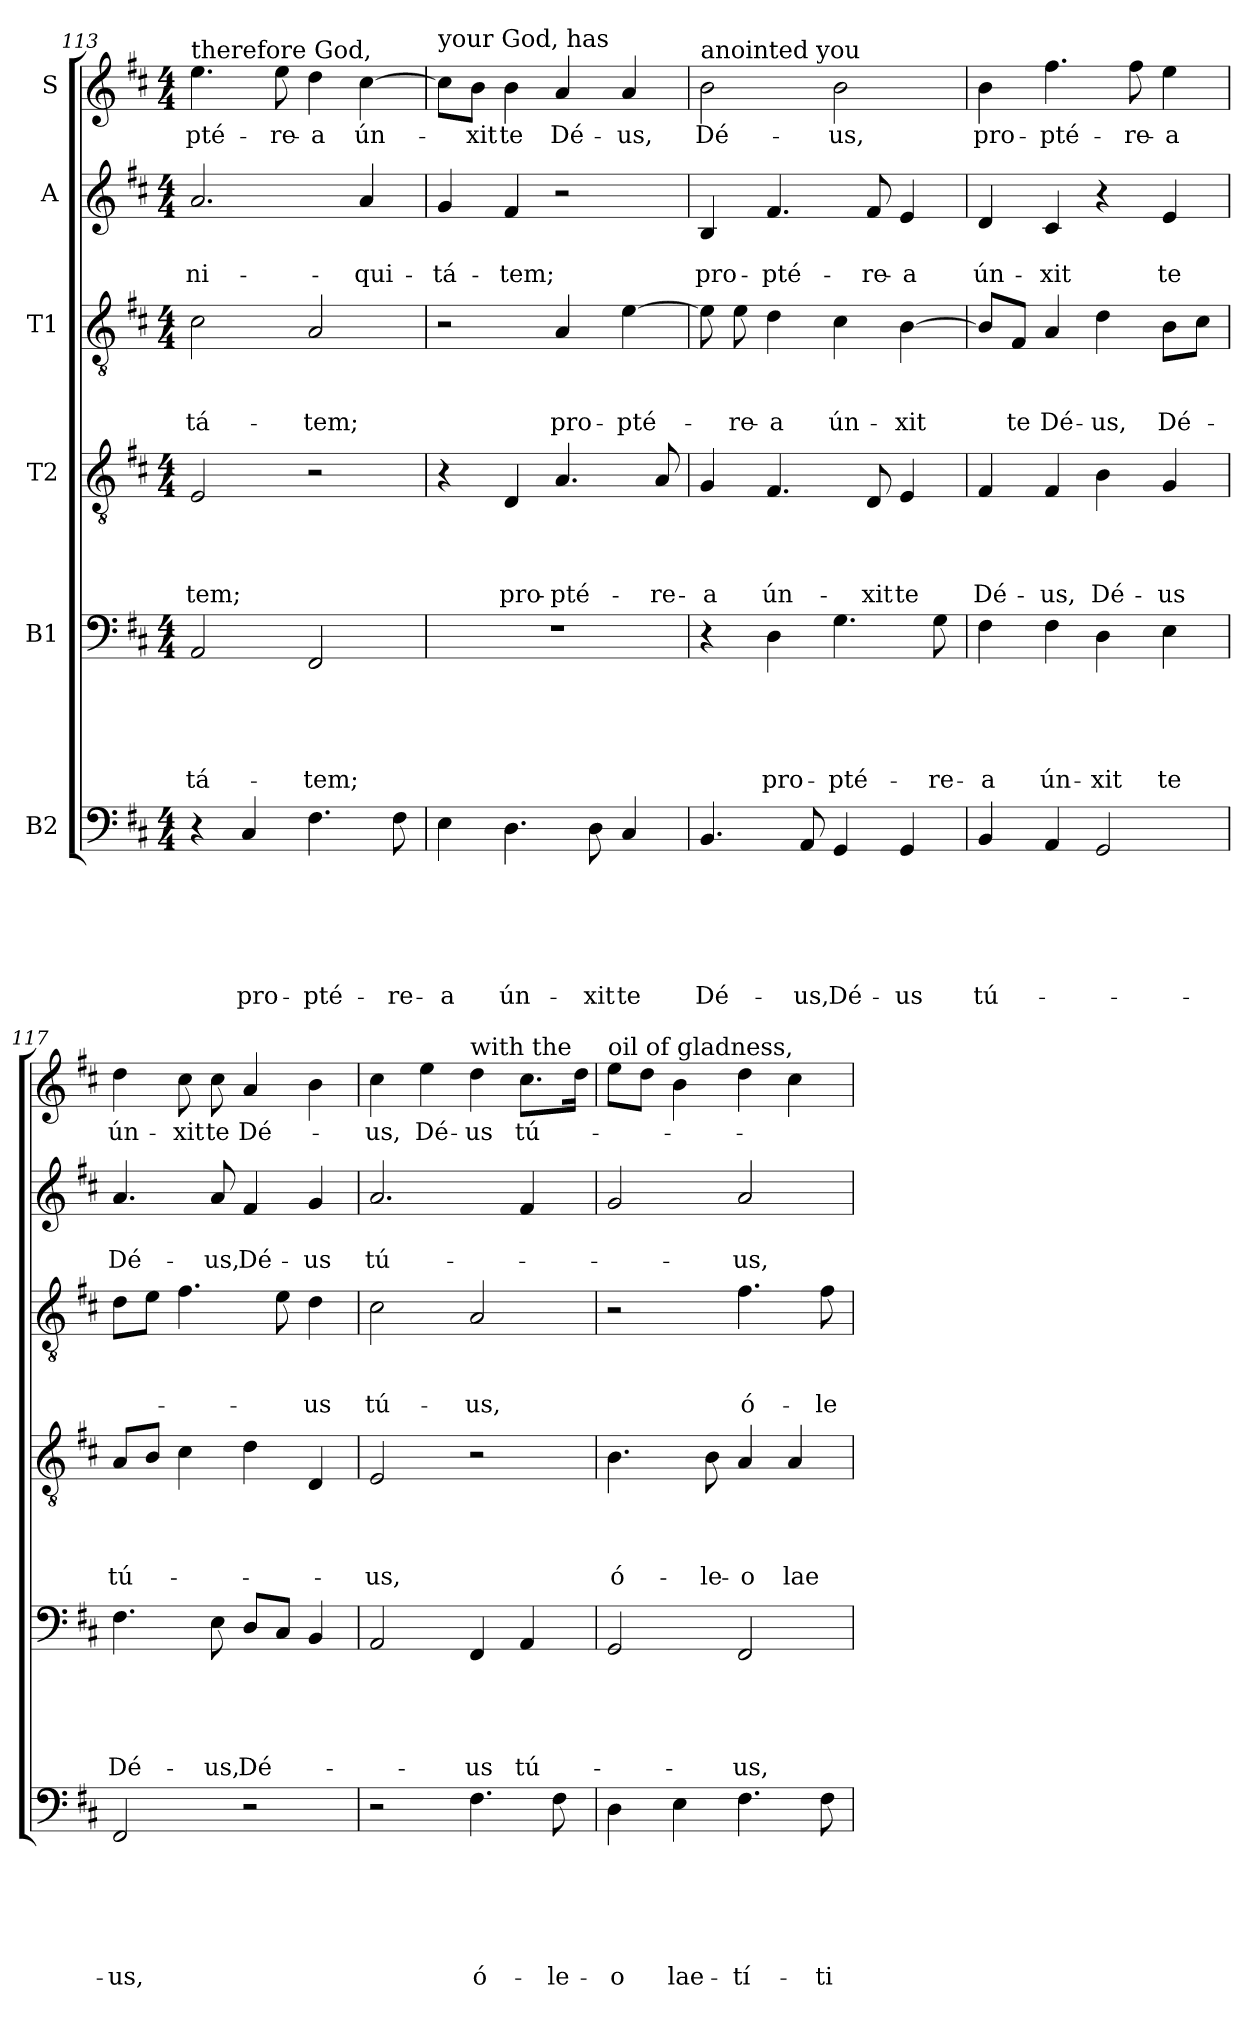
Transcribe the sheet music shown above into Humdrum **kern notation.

**kern	**text	**text	**text	**text	**text	**text	**kern	**text	**text	**text	**text	**text	**kern	**text	**text	**text	**text	**kern	**text	**text	**text	**kern	**text	**text	**kern	**text
*part6	*part6	*part6	*part6	*part6	*part6	*part6	*part5	*part5	*part5	*part5	*part5	*part5	*part4	*part4	*part4	*part4	*part4	*part3	*part3	*part3	*part3	*part2	*part2	*part2	*part1	*part1
*staff6	*staff6	*staff6	*staff6	*staff6	*staff6	*staff6	*staff5	*staff5	*staff5	*staff5	*staff5	*staff5	*staff4	*staff4	*staff4	*staff4	*staff4	*staff3	*staff3	*staff3	*staff3	*staff2	*staff2	*staff2	*staff1	*staff1
*I"B2	*	*	*	*	*	*	*I"B1	*	*	*	*	*	*I"T2	*	*	*	*	*I"T1	*	*	*	*I"A	*	*	*I"S	*
*clefF4	*	*	*	*	*	*	*clefF4	*	*	*	*	*	*clefGv2	*	*	*	*	*clefGv2	*	*	*	*clefG2	*	*	*clefG2	*
*k[f#c#]	*	*	*	*	*	*	*k[f#c#]	*	*	*	*	*	*k[f#c#]	*	*	*	*	*k[f#c#]	*	*	*	*k[f#c#]	*	*	*k[f#c#]	*
*D:	*	*	*	*	*	*	*D:	*	*	*	*	*	*D:	*	*	*	*	*D:	*	*	*	*D:	*	*	*D:	*
*M4/4	*	*	*	*	*	*	*M4/4	*	*	*	*	*	*M4/4	*	*	*	*	*M4/4	*	*	*	*M4/4	*	*	*M4/4	*
=113	=113	=113	=113	=113	=113	=113	=113	=113	=113	=113	=113	=113	=113	=113	=113	=113	=113	=113	=113	=113	=113	=113	=113	=113	=113	=113
!	!	!	!	!	!	!	!	!	!	!	!	!	!	!	!	!	!	!	!	!	!	!	!	!	!LO:TX:a:t=therefore God,	!
!	!	!	!	!	!	!	!	!	!	!	!	!LO:LY:b	!	!	!	!	!LO:LY:b	!	!	!	!LO:LY:b	!	!	!LO:LY:b	!	!LO:LY:b
4r	.	.	.	.	.	.	2AA/	.	.	.	.	-tá-	2E/	.	.	.	-tem;	2c#\	.	.	-tá-	2.a/	.	-ni-	4.ee\	-pté-
!	!	!	!	!	!	!LO:LY:b	!	!	!	!	!	!	!	!	!	!	!	!	!	!	!	!	!	!	!	!
4C#/	.	.	.	.	.	pro-	.	.	.	.	.	.	.	.	.	.	.	.	.	.	.	.	.	.	.	.
!	!	!	!	!	!	!	!	!	!	!	!	!	!	!	!	!	!	!	!	!	!	!	!	!	!	!LO:LY:b
.	.	.	.	.	.	.	.	.	.	.	.	.	.	.	.	.	.	.	.	.	.	.	.	.	8ee\	-re-
!	!	!	!	!	!	!LO:LY:b	!	!	!	!	!	!LO:LY:b	!	!	!	!	!	!	!	!	!LO:LY:b	!	!	!	!	!LO:LY:b
4.F#\	.	.	.	.	.	-pté-	2FF#/	.	.	.	.	-tem;	2r	.	.	.	.	2A/	.	.	-tem;	.	.	.	4dd\	-a
!	!	!	!	!	!	!	!	!	!	!	!	!	!	!	!	!	!	!	!	!	!	!	!	!LO:LY:b	!	!LO:LY:b
.	.	.	.	.	.	.	.	.	.	.	.	.	.	.	.	.	.	.	.	.	.	4a/	.	-qui-	[4cc#\	ún-
!	!	!	!	!	!	!LO:LY:b	!	!	!	!	!	!	!	!	!	!	!	!	!	!	!	!	!	!	!	!
8F#\	.	.	.	.	.	-re-	.	.	.	.	.	.	.	.	.	.	.	.	.	.	.	.	.	.	.	.
=114	=114	=114	=114	=114	=114	=114	=114	=114	=114	=114	=114	=114	=114	=114	=114	=114	=114	=114	=114	=114	=114	=114	=114	=114	=114	=114
!	!	!	!	!	!	!	!	!	!	!	!	!	!	!	!	!	!	!	!	!	!	!	!	!	!LO:TX:a:t=your God, has	!
!	!	!	!	!	!	!LO:LY:b	!	!	!	!	!	!	!	!	!	!	!	!	!	!	!	!	!	!LO:LY:b	!	!
4E\	.	.	.	.	.	-a	1r	.	.	.	.	.	4r	.	.	.	.	2r	.	.	.	4g/	.	-tá-	8cc#\L]	.
!	!	!	!	!	!	!	!	!	!	!	!	!	!	!	!	!	!	!	!	!	!	!	!	!	!	!LO:LY:b
.	.	.	.	.	.	.	.	.	.	.	.	.	.	.	.	.	.	.	.	.	.	.	.	.	8b\J	-xit
!	!	!	!	!	!	!LO:LY:b	!	!	!	!	!	!	!	!	!	!	!LO:LY:b	!	!	!	!	!	!	!LO:LY:b	!	!LO:LY:b
4.D\	.	.	.	.	.	ún-	.	.	.	.	.	.	4D/	.	.	.	pro-	.	.	.	.	4f#/	.	-tem;	4b\	te
!	!	!	!	!	!	!	!	!	!	!	!	!	!	!	!	!	!LO:LY:b	!	!	!	!LO:LY:b	!	!	!	!	!LO:LY:b
.	.	.	.	.	.	.	.	.	.	.	.	.	4.A/	.	.	.	-pté-	4A/	.	.	pro-	2r	.	.	4a/	Dé-
!	!	!	!	!	!	!LO:LY:b	!	!	!	!	!	!	!	!	!	!	!	!	!	!	!	!	!	!	!	!
8D\	.	.	.	.	.	-xit	.	.	.	.	.	.	.	.	.	.	.	.	.	.	.	.	.	.	.	.
!	!	!	!	!	!	!LO:LY:b	!	!	!	!	!	!	!	!	!	!	!	!	!	!	!LO:LY:b	!	!	!	!	!LO:LY:b
4C#/	.	.	.	.	.	te	.	.	.	.	.	.	.	.	.	.	.	[4e\	.	.	-pté-	.	.	.	4a/	-us,
!	!	!	!	!	!	!	!	!	!	!	!	!	!	!	!	!	!LO:LY:b	!	!	!	!	!	!	!	!	!
.	.	.	.	.	.	.	.	.	.	.	.	.	8A/	.	.	.	-re-	.	.	.	.	.	.	.	.	.
=115	=115	=115	=115	=115	=115	=115	=115	=115	=115	=115	=115	=115	=115	=115	=115	=115	=115	=115	=115	=115	=115	=115	=115	=115	=115	=115
!	!	!	!	!	!	!	!	!	!	!	!	!	!	!	!	!	!	!	!	!	!	!	!	!	!LO:TX:a:t=anointed you	!
!	!	!	!	!	!	!LO:LY:b	!	!	!	!	!	!	!	!	!	!	!LO:LY:b	!	!	!	!	!	!	!LO:LY:b	!	!LO:LY:b
4.BB/	.	.	.	.	.	Dé-	4r	.	.	.	.	.	4G/	.	.	.	-a	8e\]	.	.	.	4B/	.	pro-	2b\	Dé-
!	!	!	!	!	!	!	!	!	!	!	!	!	!	!	!	!	!	!	!	!	!LO:LY:b	!	!	!	!	!
.	.	.	.	.	.	.	.	.	.	.	.	.	.	.	.	.	.	8e\	.	.	-re-	.	.	.	.	.
!	!	!	!	!	!	!	!	!	!	!	!	!LO:LY:b	!	!	!	!	!LO:LY:b	!	!	!	!LO:LY:b	!	!	!LO:LY:b	!	!
.	.	.	.	.	.	.	4D\	.	.	.	.	pro-	4.F#/	.	.	.	ún-	4d\	.	.	-a	4.f#/	.	-pté-	.	.
!	!	!	!	!	!	!LO:LY:b	!	!	!	!	!	!	!	!	!	!	!	!	!	!	!	!	!	!	!	!
8AA/	.	.	.	.	.	-us,	.	.	.	.	.	.	.	.	.	.	.	.	.	.	.	.	.	.	.	.
!	!	!	!	!	!	!LO:LY:b	!	!	!	!	!	!LO:LY:b	!	!	!	!	!	!	!	!	!LO:LY:b	!	!	!	!	!LO:LY:b
4GG/	.	.	.	.	.	Dé-	4.G\	.	.	.	.	-pté-	.	.	.	.	.	4c#\	.	.	ún-	.	.	.	2b\	-us,
!	!	!	!	!	!	!	!	!	!	!	!	!	!	!	!	!	!LO:LY:b	!	!	!	!	!	!	!LO:LY:b	!	!
.	.	.	.	.	.	.	.	.	.	.	.	.	8D/	.	.	.	-xit	.	.	.	.	8f#/	.	-re-	.	.
!	!	!	!	!	!	!LO:LY:b	!	!	!	!	!	!	!	!	!	!	!LO:LY:b	!	!	!	!LO:LY:b	!	!	!LO:LY:b	!	!
4GG/	.	.	.	.	.	-us	.	.	.	.	.	.	4E/	.	.	.	te	[4B\	.	.	-xit	4e/	.	-a	.	.
!	!	!	!	!	!	!	!	!	!	!	!	!LO:LY:b	!	!	!	!	!	!	!	!	!	!	!	!	!	!
.	.	.	.	.	.	.	8G\	.	.	.	.	-re-	.	.	.	.	.	.	.	.	.	.	.	.	.	.
!!LO:PB:g=z
=116	=116	=116	=116	=116	=116	=116	=116	=116	=116	=116	=116	=116	=116	=116	=116	=116	=116	=116	=116	=116	=116	=116	=116	=116	=116	=116
!	!	!	!	!	!	!LO:LY:b	!	!	!	!	!	!LO:LY:b	!	!	!	!	!LO:LY:b	!	!	!	!	!	!	!LO:LY:b	!	!LO:LY:b
4BB/	.	.	.	.	.	tú-	4F#\	.	.	.	.	-a	4F#/	.	.	.	Dé-	8B/L]	.	.	.	4d/	.	ún-	4b\	pro-
!	!	!	!	!	!	!	!	!	!	!	!	!	!	!	!	!	!	!	!	!	!LO:LY:b	!	!	!	!	!
.	.	.	.	.	.	.	.	.	.	.	.	.	.	.	.	.	.	8F#/J	.	.	te	.	.	.	.	.
!	!	!	!	!	!	!	!	!	!	!	!	!LO:LY:b	!	!	!	!	!LO:LY:b	!	!	!	!LO:LY:b	!	!	!LO:LY:b	!	!LO:LY:b
4AA/	.	.	.	.	.	.	4F#\	.	.	.	.	ún-	4F#/	.	.	.	-us,	4A/	.	.	Dé-	4c#/	.	-xit	4.ff#\	-pté-
!	!	!	!	!	!	!	!	!	!	!	!	!LO:LY:b	!	!	!	!	!LO:LY:b	!	!	!	!LO:LY:b	!	!	!	!	!
2GG/	.	.	.	.	.	.	4D\	.	.	.	.	-xit	4B\	.	.	.	Dé-	4d\	.	.	-us,	4r	.	.	.	.
!	!	!	!	!	!	!	!	!	!	!	!	!	!	!	!	!	!	!	!	!	!	!	!	!	!	!LO:LY:b
.	.	.	.	.	.	.	.	.	.	.	.	.	.	.	.	.	.	.	.	.	.	.	.	.	8ff#\	-re-
!	!	!	!	!	!	!	!	!	!	!	!	!LO:LY:b	!	!	!	!	!LO:LY:b	!	!	!	!LO:LY:b	!	!	!LO:LY:b	!	!LO:LY:b
.	.	.	.	.	.	.	4E\	.	.	.	.	te	4G/	.	.	.	-us	8B\L	.	.	Dé-	4e/	.	te	4ee\	-a
.	.	.	.	.	.	.	.	.	.	.	.	.	.	.	.	.	.	8c#\J	.	.	.	.	.	.	.	.
=117	=117	=117	=117	=117	=117	=117	=117	=117	=117	=117	=117	=117	=117	=117	=117	=117	=117	=117	=117	=117	=117	=117	=117	=117	=117	=117
!	!	!	!	!	!	!LO:LY:b	!	!	!	!	!	!LO:LY:b	!	!	!	!	!LO:LY:b	!	!	!	!	!	!	!LO:LY:b	!	!LO:LY:b
2FF#/	.	.	.	.	.	-us,	4.F#\	.	.	.	.	Dé-	8A/L	.	.	.	tú-	8d\L	.	.	.	4.a/	.	Dé-	4dd\	ún-
.	.	.	.	.	.	.	.	.	.	.	.	.	8B/J	.	.	.	.	8e\J	.	.	.	.	.	.	.	.
!	!	!	!	!	!	!	!	!	!	!	!	!	!	!	!	!	!	!	!	!	!	!	!	!	!	!LO:LY:b
.	.	.	.	.	.	.	.	.	.	.	.	.	4c#\	.	.	.	.	4.f#\	.	.	.	.	.	.	8cc#\	-xit
!	!	!	!	!	!	!	!	!	!	!	!	!LO:LY:b	!	!	!	!	!	!	!	!	!	!	!	!LO:LY:b	!	!LO:LY:b
.	.	.	.	.	.	.	8E\	.	.	.	.	-us,	.	.	.	.	.	.	.	.	.	8a/	.	-us,	8cc#\	te
!	!	!	!	!	!	!	!	!	!	!	!	!LO:LY:b	!	!	!	!	!	!	!	!	!	!	!	!LO:LY:b	!	!LO:LY:b
2r	.	.	.	.	.	.	8D/L	.	.	.	.	Dé-	4d\	.	.	.	.	.	.	.	.	4f#/	.	Dé-	4a/	Dé-
.	.	.	.	.	.	.	8C#/J	.	.	.	.	.	.	.	.	.	.	8e\	.	.	.	.	.	.	.	.
!	!	!	!	!	!	!	!	!	!	!	!	!	!	!	!	!	!	!	!	!	!LO:LY:b	!	!	!LO:LY:b	!	!
.	.	.	.	.	.	.	4BB/	.	.	.	.	.	4D/	.	.	.	.	4d\	.	.	-us	4g/	.	-us	4b\	.
=118	=118	=118	=118	=118	=118	=118	=118	=118	=118	=118	=118	=118	=118	=118	=118	=118	=118	=118	=118	=118	=118	=118	=118	=118	=118	=118
!	!	!	!	!	!	!	!	!	!	!	!	!	!	!	!	!	!LO:LY:b	!	!	!	!LO:LY:b	!	!	!LO:LY:b	!	!LO:LY:b
2r	.	.	.	.	.	.	2AA/	.	.	.	.	.	2E/	.	.	.	-us,	2c#\	.	.	tú-	2.a/	.	tú-	4cc#\	-us,
!	!	!	!	!	!	!	!	!	!	!	!	!	!	!	!	!	!	!	!	!	!	!	!	!	!	!LO:LY:b
.	.	.	.	.	.	.	.	.	.	.	.	.	.	.	.	.	.	.	.	.	.	.	.	.	4ee\	Dé-
!	!	!	!	!	!	!	!	!	!	!	!	!	!	!	!	!	!	!	!	!	!	!	!	!	!LO:TX:a:t=with the	!
!	!	!	!	!	!	!LO:LY:b	!	!	!	!	!	!LO:LY:b	!	!	!	!	!	!	!	!	!LO:LY:b	!	!	!	!	!LO:LY:b
4.F#\	.	.	.	.	.	ó-	4FF#/	.	.	.	.	-us	2r	.	.	.	.	2A/	.	.	-us,	.	.	.	4dd\	-us
!	!	!	!	!	!	!	!	!	!	!	!	!LO:LY:b	!	!	!	!	!	!	!	!	!	!	!	!	!	!LO:LY:b
.	.	.	.	.	.	.	4AA/	.	.	.	.	tú-	.	.	.	.	.	.	.	.	.	4f#/	.	.	8.cc#\L	tú-
!	!	!	!	!	!	!LO:LY:b	!	!	!	!	!	!	!	!	!	!	!	!	!	!	!	!	!	!	!	!
8F#\	.	.	.	.	.	-le-	.	.	.	.	.	.	.	.	.	.	.	.	.	.	.	.	.	.	.	.
.	.	.	.	.	.	.	.	.	.	.	.	.	.	.	.	.	.	.	.	.	.	.	.	.	16dd\Jk	.
=119	=119	=119	=119	=119	=119	=119	=119	=119	=119	=119	=119	=119	=119	=119	=119	=119	=119	=119	=119	=119	=119	=119	=119	=119	=119	=119
!	!	!	!	!	!	!	!	!	!	!	!	!	!	!	!	!	!	!	!	!	!	!	!	!	!LO:TX:a:t=oil of gladness,	!
!	!	!	!	!	!	!LO:LY:b	!	!	!	!	!	!	!	!	!	!	!LO:LY:b	!	!	!	!	!	!	!	!	!
4D\	.	.	.	.	.	-o	2GG/	.	.	.	.	.	4.B\	.	.	.	ó-	2r	.	.	.	2g/	.	.	8ee\L	.
.	.	.	.	.	.	.	.	.	.	.	.	.	.	.	.	.	.	.	.	.	.	.	.	.	8dd\J	.
!	!	!	!	!	!	!LO:LY:b	!	!	!	!	!	!	!	!	!	!	!	!	!	!	!	!	!	!	!	!
4E\	.	.	.	.	.	lae-	.	.	.	.	.	.	.	.	.	.	.	.	.	.	.	.	.	.	4b\	.
!	!	!	!	!	!	!	!	!	!	!	!	!	!	!	!	!	!LO:LY:b	!	!	!	!	!	!	!	!	!
.	.	.	.	.	.	.	.	.	.	.	.	.	8B\	.	.	.	-le-	.	.	.	.	.	.	.	.	.
!	!	!	!	!	!	!LO:LY:b	!	!	!	!	!	!LO:LY:b	!	!	!	!	!LO:LY:b	!	!	!	!LO:LY:b	!	!	!LO:LY:b	!	!
4.F#\	.	.	.	.	.	-tí-	2FF#/	.	.	.	.	-us,	4A/	.	.	.	-o	4.f#\	.	.	ó-	2a/	.	-us,	4dd\	.
!	!	!	!	!	!	!	!	!	!	!	!	!	!	!	!	!	!LO:LY:b	!	!	!	!	!	!	!	!	!
.	.	.	.	.	.	.	.	.	.	.	.	.	4A/	.	.	.	lae-	.	.	.	.	.	.	.	4cc#\	.
!	!	!	!	!	!	!LO:LY:b	!	!	!	!	!	!	!	!	!	!	!	!	!	!	!LO:LY:b	!	!	!	!	!
8F#\	.	.	.	.	.	-ti-	.	.	.	.	.	.	.	.	.	.	.	8f#\	.	.	-le-	.	.	.	.	.
=	=	=	=	=	=	=	=	=	=	=	=	=	=	=	=	=	=	=	=	=	=	=	=	=	=	=
*-	*-	*-	*-	*-	*-	*-	*-	*-	*-	*-	*-	*-	*-	*-	*-	*-	*-	*-	*-	*-	*-	*-	*-	*-	*-	*-
